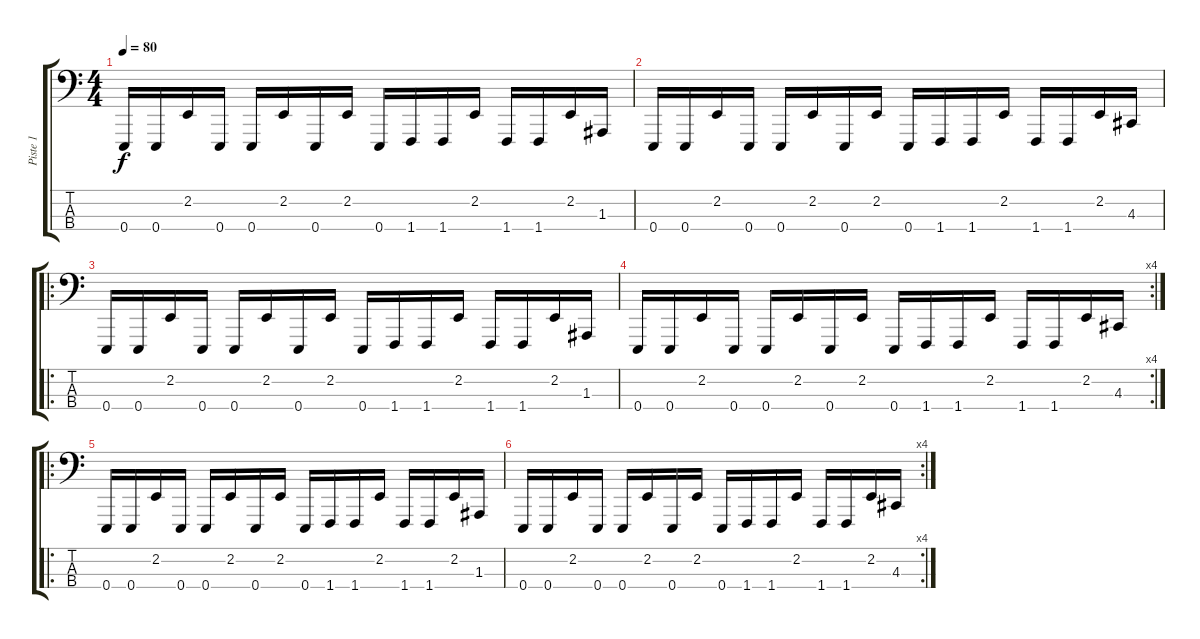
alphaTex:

\track ("Piste 1" "Piste 1") {instrument honkytonkpiano}
\staff {score tabs}
\tuning (G2 D2 A1 E1) {hide}
\ts (4 4)
\tempo 80
\clef f4
\ks c
0.4.16{dy f} 0.4.16 2.2.16 0.4.16 0.4.16 2.2.16 0.4.16 2.2.16 0.4.16 1.4.16 1.4.16 2.2.16 1.4.16 1.4.16 2.2.16 1.3.16 |
0.4.16 0.4.16 2.2.16 0.4.16 0.4.16 2.2.16 0.4.16 2.2.16 0.4.16 1.4.16 1.4.16 2.2.16 1.4.16 1.4.16 2.2.16 4.3.16 |
\ro
0.4.16 0.4.16 2.2.16 0.4.16 0.4.16 2.2.16 0.4.16 2.2.16 0.4.16 1.4.16 1.4.16 2.2.16 1.4.16 1.4.16 2.2.16 1.3.16 |
\rc 4
0.4.16 0.4.16 2.2.16 0.4.16 0.4.16 2.2.16 0.4.16 2.2.16 0.4.16 1.4.16 1.4.16 2.2.16 1.4.16 1.4.16 2.2.16 4.3.16 |
\ro
0.4.16 0.4.16 2.2.16 0.4.16 0.4.16 2.2.16 0.4.16 2.2.16 0.4.16 1.4.16 1.4.16 2.2.16 1.4.16 1.4.16 2.2.16 1.3.16 |
\rc 4
0.4.16 0.4.16 2.2.16 0.4.16 0.4.16 2.2.16 0.4.16 2.2.16 0.4.16 1.4.16 1.4.16 2.2.16 1.4.16 1.4.16 2.2.16 4.3.16
